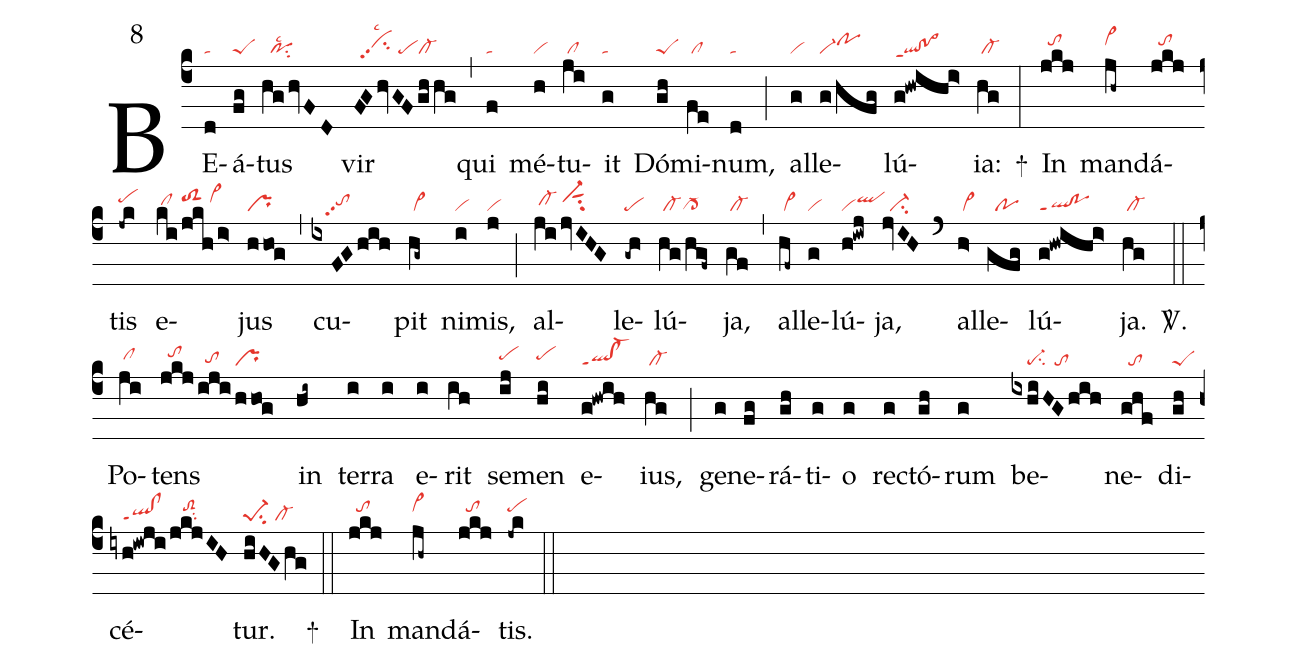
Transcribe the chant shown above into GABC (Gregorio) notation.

mode: 8;
nabc-lines: 1;
%%
(c4)
BE(d|ta)á(fg|peS)tus(hg/hvFD|//posu2lsc2) vir(FGhvGFgh/hg|//vihhpp2su2lsc2/pe.cl-) (,)
qui(f|ta) mé(h|vi)tu(ji|/cl)it(g|ta) Dó(gh|peS)mi(fe|/cl)num,(d|ta) (;)
al(g|vi)le(g/hfg|vi-pohi)lú(g!hwihi>|ql!po>ppt1)ia:(hg|/cl-) +(:)
In(jkj|//tohi) man(jh~|vi>hi)dá(jkj|//tohi)tis(-jk|pehi) e(ki/jkh/i>|/clhh//toS2hi/vi>hi)jus(hhog|pr) (,)
cu(ixFGhih|////tohhpp2)pit(hg~|/cl~) ni(i|vi)mis,(j|vi) (;)
al(ji/jvIHG|/cl-hh/vi-hisut1su2)le(-gh|pe)lú(hg/hgf~|/cl-cl->)ja,(gf|/cl-) (,)
al(hf~|/cl~)le(g|vi)lú(h!iwj|viqlhi)ja,(jvIH|//ci-) (`)
al(h>|/cl~)le(gfg|//po)lú(g!hwihi>|ql!poppt1)ja.(hg|/cl-) <sp>V/</sp>.(::)
Po(ji|/clhh)tens(jkj|//tohi|/iji|//tohg|/hhog|pr) in(hi~) ter(i)ra(i) e(i)rit(ih) se(ij|pehh)men(hi|pehh) e(g!hwih|ql!cl-ppt1)ius,(hg|/cl-) (;)
ge(g)ne(fg)rá(gh)ti(g)o(g) re(g)ctó(gh)rum(g) be(ixhiHGhih|////pe-su2//to)ne(ghf|//to)di(gh|peS)cé(iyh!iwji|///ql!clppt1|/jkjIH|///toS2hisu2)tur.(hiHGhg|pe-1su2/cl-) +(::)
In(jkj|//tohi) man(jh~|vi>hi)dá(jkj|//tohi)tis.(-jk|pehi) (::)
